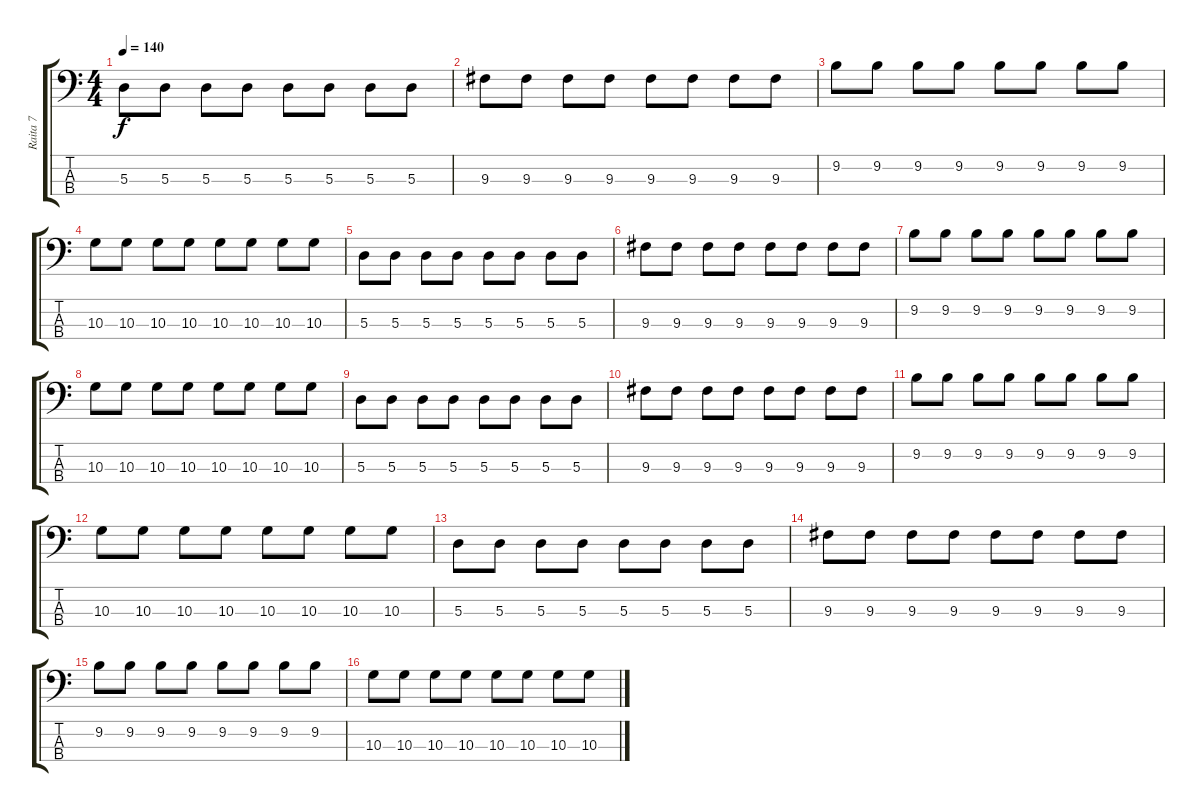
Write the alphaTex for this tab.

\track ("Raita 7" "Raita 7") {instrument electricbassfinger}
\staff {score tabs}
\tuning (G2 D2 A1 E1) {hide}
\ts (4 4)
\tempo 140
\clef f4
\ks c
5.3.8{dy f} 5.3.8 5.3.8 5.3.8 5.3.8 5.3.8 5.3.8 5.3.8 |
9.3.8 9.3.8 9.3.8 9.3.8 9.3.8 9.3.8 9.3.8 9.3.8 |
9.2.8 9.2.8 9.2.8 9.2.8 9.2.8 9.2.8 9.2.8 9.2.8 |
10.3.8 10.3.8 10.3.8 10.3.8 10.3.8 10.3.8 10.3.8 10.3.8 |
5.3.8 5.3.8 5.3.8 5.3.8 5.3.8 5.3.8 5.3.8 5.3.8 |
9.3.8 9.3.8 9.3.8 9.3.8 9.3.8 9.3.8 9.3.8 9.3.8 |
9.2.8 9.2.8 9.2.8 9.2.8 9.2.8 9.2.8 9.2.8 9.2.8 |
10.3.8 10.3.8 10.3.8 10.3.8 10.3.8 10.3.8 10.3.8 10.3.8 |
5.3.8 5.3.8 5.3.8 5.3.8 5.3.8 5.3.8 5.3.8 5.3.8 |
9.3.8 9.3.8 9.3.8 9.3.8 9.3.8 9.3.8 9.3.8 9.3.8 |
9.2.8 9.2.8 9.2.8 9.2.8 9.2.8 9.2.8 9.2.8 9.2.8 |
10.3.8 10.3.8 10.3.8 10.3.8 10.3.8 10.3.8 10.3.8 10.3.8 |
5.3.8 5.3.8 5.3.8 5.3.8 5.3.8 5.3.8 5.3.8 5.3.8 |
9.3.8 9.3.8 9.3.8 9.3.8 9.3.8 9.3.8 9.3.8 9.3.8 |
9.2.8 9.2.8 9.2.8 9.2.8 9.2.8 9.2.8 9.2.8 9.2.8 |
10.3.8 10.3.8 10.3.8 10.3.8 10.3.8 10.3.8 10.3.8 10.3.8
